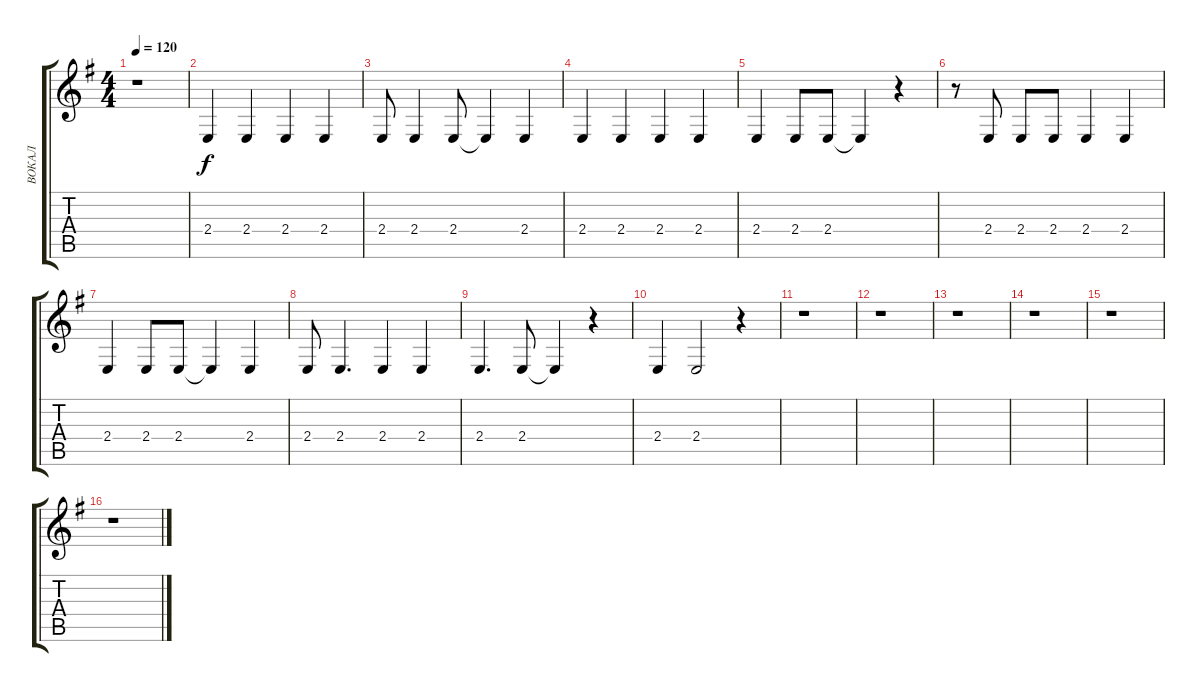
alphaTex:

\track ("ВОКАЛ" "ВОКАЛ") {instrument oboe}
\staff {score tabs}
\tuning (E4 B3 G3 D3 A2 E2) {hide}
\ts (4 4)
\tempo 120
\clef g2
\ks g
r.1{dy f} |
2.4.4 2.4.4 2.4.4 2.4.4 |
2.4.8 2.4.4 2.4.8 2.4{t}.4 2.4.4 |
2.4.4 2.4.4 2.4.4 2.4.4 |
2.4.4 2.4.8 2.4.8 2.4{t}.4 r.4 |
r.8 2.4.8 2.4.8 2.4.8 2.4.4 2.4.4 |
2.4.4 2.4.8 2.4.8 2.4{t}.4 2.4.4 |
2.4.8 2.4.4{d} 2.4.4 2.4.4 |
2.4.4{d} 2.4.8 2.4{t}.4 r.4 |
2.4.4 2.4.2 r.4 |
r.1 |
r.1 |
r.1 |
r.1 |
r.1 |
r.1
